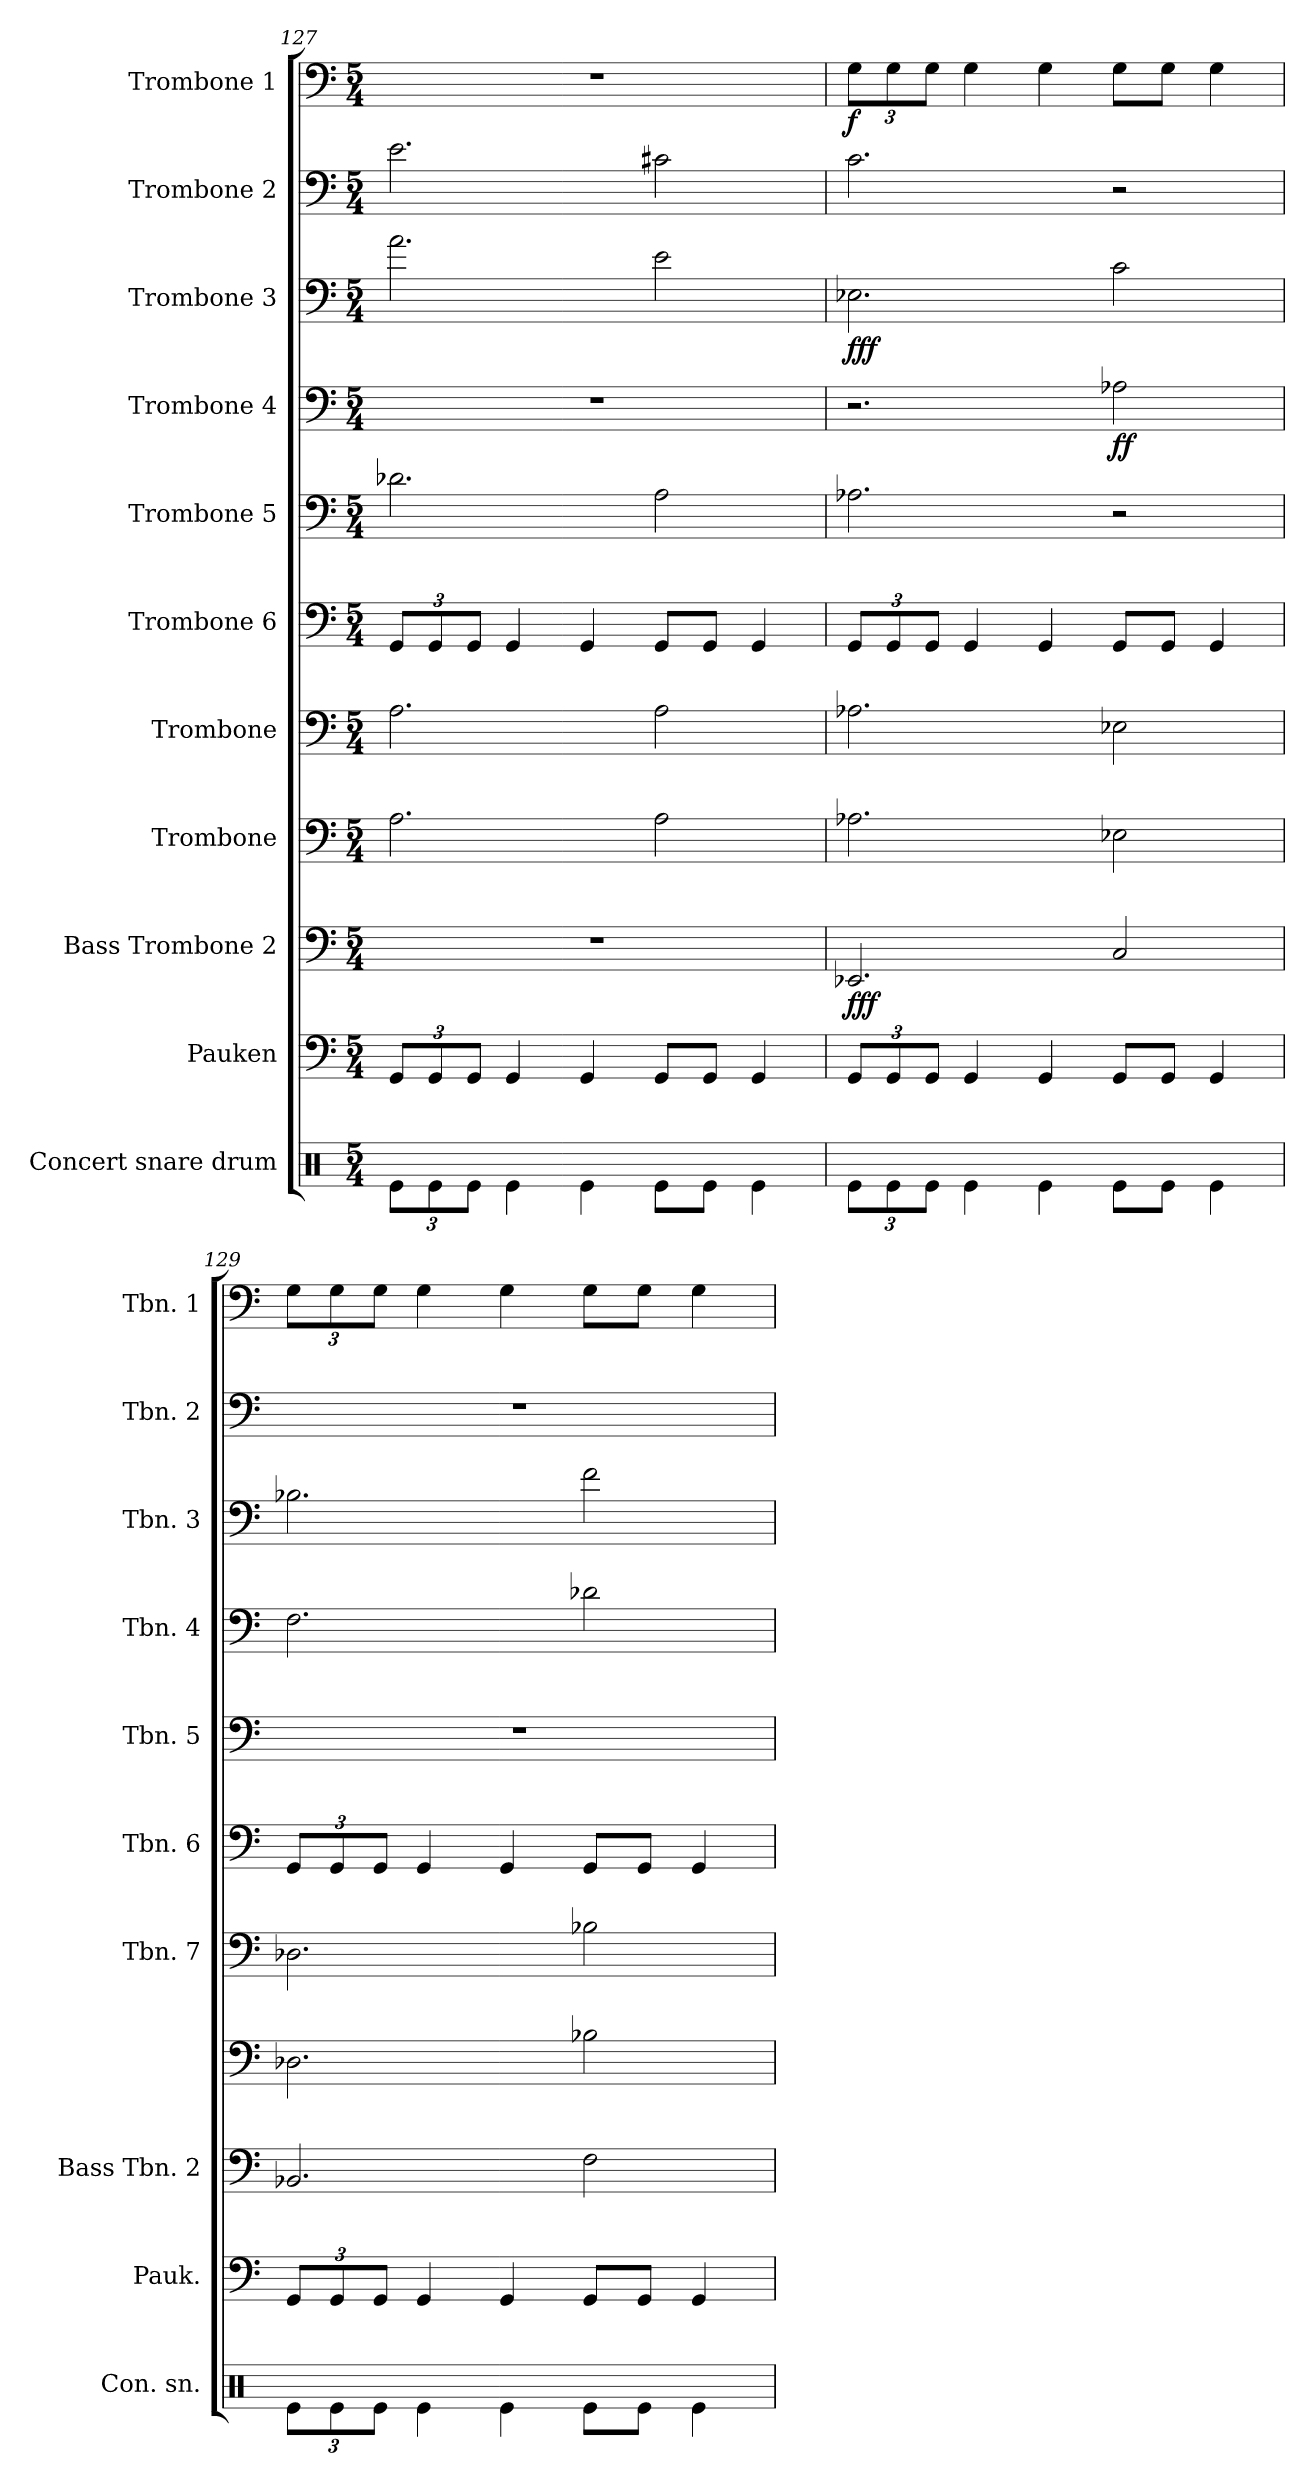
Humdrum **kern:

**kern	**kern	**kern	**dynam	**kern	**kern	**kern	**kern	**kern	**dynam	**kern	**dynam	**kern	**kern	**dynam
*part11	*part10	*part9	*part9	*part8	*part7	*part6	*part5	*part4	*part4	*part3	*part3	*part2	*part1	*part1
*staff11	*staff10	*staff9	*staff9	*staff8	*staff7	*staff6	*staff5	*staff4	*staff4	*staff3	*staff3	*staff2	*staff1	*staff1
*I"Concert snare drum	*I"Pauken	*I"Bass Trombone 2	*	*I"Trombone	*I"Trombone	*I"Trombone 6	*I"Trombone 5	*I"Trombone 4	*	*I"Trombone 3	*	*I"Trombone 2	*I"Trombone 1	*
*I'Con. sn.	*I'Pauk.	*I'Bass Tbn. 2	*	*	*I'Tbn. 7	*I'Tbn. 6	*I'Tbn. 5	*I'Tbn. 4	*	*I'Tbn. 3	*	*I'Tbn. 2	*I'Tbn. 1	*
*clefX	*clefF4	*clefF4	*	*clefF4	*clefF4	*clefF4	*clefF4	*clefF4	*	*clefF4	*	*clefF4	*clefF4	*
*k[]	*k[]	*k[]	*	*k[]	*k[]	*k[]	*k[]	*k[]	*	*k[]	*	*k[]	*k[]	*
*M5/4	*M5/4	*M5/4	*	*M5/4	*M5/4	*M5/4	*M5/4	*M5/4	*	*M5/4	*	*M5/4	*M5/4	*
*Xbrackettup	*Xbrackettup	*	*	*	*	*Xbrackettup	*	*	*	*	*	*	*	*
=127	=127	=127	=127	=127	=127	=127	=127	=127	=127	=127	=127	=127	=127	=127
12Re\L	12GG/L	4%5r	.	2.A\	2.A\	12GG/L	2.d-X\	4%5r	.	2.a\	.	2.e\	4%5r	.
12Re\	12GG/	.	.	.	.	12GG/	.	.	.	.	.	.	.	.
12Re\J	12GG/J	.	.	.	.	12GG/J	.	.	.	.	.	.	.	.
4Re\	4GG/	.	.	.	.	4GG/	.	.	.	.	.	.	.	.
4Re\	4GG/	.	.	.	.	4GG/	.	.	.	.	.	.	.	.
8Re\L	8GG/L	.	.	2A\	2A\	8GG/L	2A\	.	.	2e\	.	2c#X\	.	.
8Re\J	8GG/J	.	.	.	.	8GG/J	.	.	.	.	.	.	.	.
4Re\	4GG/	.	.	.	.	4GG/	.	.	.	.	.	.	.	.
=128	=128	=128	=128	=128	=128	=128	=128	=128	=128	=128	=128	=128	=128	=128
*	*	*	*	*	*	*	*	*	*	*	*	*	*Xbrackettup	*
!	!	!	!LO:DY:b	!	!	!	!	!	!	!	!LO:DY:b	!	!	!LO:DY:b
12Re\L	12GG/L	2.EE-X/	fff	2.A-X\	2.A-X\	12GG/L	2.A-X\	2.r	.	2.E-X\	fff	2.c\	12G\L	f
12Re\	12GG/	.	.	.	.	12GG/	.	.	.	.	.	.	12G\	.
12Re\J	12GG/J	.	.	.	.	12GG/J	.	.	.	.	.	.	12G\J	.
4Re\	4GG/	.	.	.	.	4GG/	.	.	.	.	.	.	4G\	.
4Re\	4GG/	.	.	.	.	4GG/	.	.	.	.	.	.	4G\	.
!	!	!	!	!	!	!	!	!	!LO:DY:b	!	!	!	!	!
8Re\L	8GG/L	2C/	.	2E-X\	2E-X\	8GG/L	2r	2A-X\	ff	2c\	.	2r	8G\L	.
8Re\J	8GG/J	.	.	.	.	8GG/J	.	.	.	.	.	.	8G\J	.
4Re\	4GG/	.	.	.	.	4GG/	.	.	.	.	.	.	4G\	.
!!LO:PB:g=z
=129	=129	=129	=129	=129	=129	=129	=129	=129	=129	=129	=129	=129	=129	=129
12Re\L	12GG/L	2.BB-X/	.	2.D-X\	2.D-X\	12GG/L	4%5r	2.F\	.	2.B-X\	.	4%5r	12G\L	.
12Re\	12GG/	.	.	.	.	12GG/	.	.	.	.	.	.	12G\	.
12Re\J	12GG/J	.	.	.	.	12GG/J	.	.	.	.	.	.	12G\J	.
4Re\	4GG/	.	.	.	.	4GG/	.	.	.	.	.	.	4G\	.
4Re\	4GG/	.	.	.	.	4GG/	.	.	.	.	.	.	4G\	.
8Re\L	8GG/L	2F\	.	2B-X\	2B-X\	8GG/L	.	2d-X\	.	2f\	.	.	8G\L	.
8Re\J	8GG/J	.	.	.	.	8GG/J	.	.	.	.	.	.	8G\J	.
4Re\	4GG/	.	.	.	.	4GG/	.	.	.	.	.	.	4G\	.
=	=	=	=	=	=	=	=	=	=	=	=	=	=	=
*-	*-	*-	*-	*-	*-	*-	*-	*-	*-	*-	*-	*-	*-	*-
